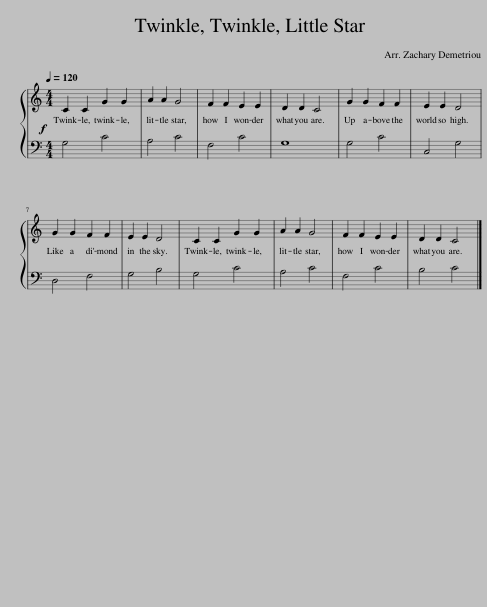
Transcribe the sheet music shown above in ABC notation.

X:1
%%score { 1 | 2 }
L:1/8
Q:1/4=120
M:4/4
I:linebreak $
K:C
V:1 treble
V:2 bass
V:1
 C2 C2 G2 G2 | A2 A2 G4 | F2 F2 E2 E2 | D2 D2 C4 | G2 G2 F2 F2 | %5
 E2 E2 D4 |$ G2 G2 F2 F2 | E2 E2 D4 | C2 C2 G2 G2 | A2 A2 G4 | %10
 F2 F2 E2 E2 | D2 D2 C4 |] %12
V:2
!f! G,4 C4 | A,4 C4 | F,4 C4 | G,8 | G,4 C4 | %5
 C,4 G,4 |$ D,4 F,4 | G,4 B,4 | G,4 C4 | A,4 C4 | %10
 F,4 C4 | B,4 C4 |] %12
